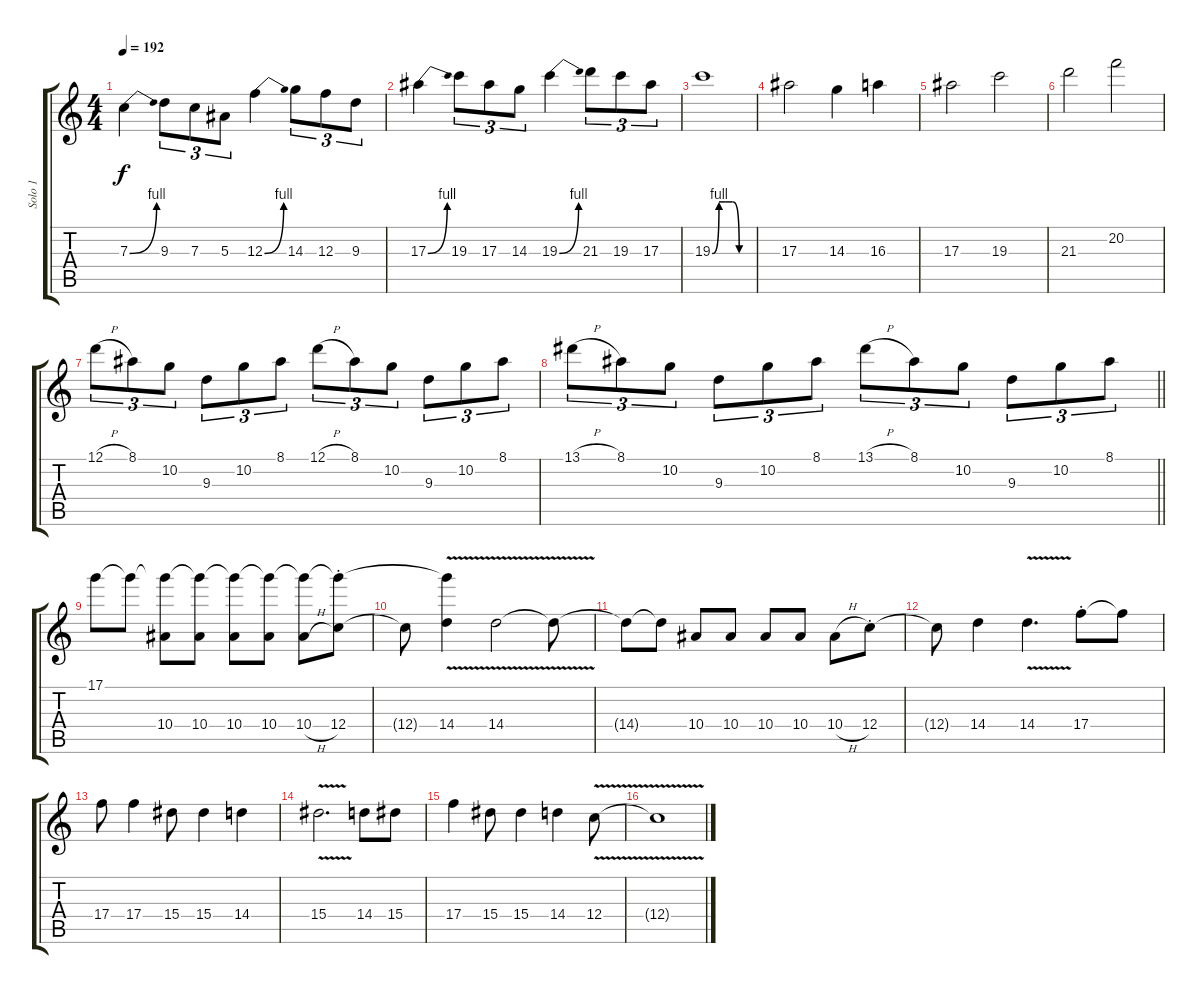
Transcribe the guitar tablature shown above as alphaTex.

\track ("Solo 1" "Solo 1") {instrument distortionguitar}
\staff {score tabs}
\tuning (D4 A3 F3 C3 G2 D2) {hide}
\ts (4 4)
\tempo 192
\clef g2
\ks c
7.3{be (bend 0 0 60 4)}.4{dy f} 9.3.8{tu (3 2)} 7.3.8{tu (3 2)} 5.3.8{tu (3 2)} 12.3{be (bend 0 0 60 4)}.4 14.3.8{tu (3 2)} 12.3.8{tu (3 2)} 9.3.8{tu (3 2)} |
17.3{be (bend 0 0 60 4)}.4 19.3.8{tu (3 2)} 17.3.8{tu (3 2)} 14.3.8{tu (3 2)} 19.3{be (bend 0 0 60 4)}.4 21.3.8{tu (3 2)} 19.3.8{tu (3 2)} 17.3.8{tu (3 2)} |
19.3{be (custom 0 0 10 4 20 4 30 4 40 0 60 0)}.1 |
17.3.2 14.3.4 16.3.4 |
17.3.2 19.3.2 |
21.3.2 20.2.2 |
12.1{h}.8{tu (3 2)} 8.1.8{tu (3 2)} 10.2.8{tu (3 2)} 9.3.8{tu (3 2)} 10.2.8{tu (3 2)} 8.1.8{tu (3 2)} 12.1{h}.8{tu (3 2)} 8.1.8{tu (3 2)} 10.2.8{tu (3 2)} 9.3.8{tu (3 2)} 10.2.8{tu (3 2)} 8.1.8{tu (3 2)} |
\barLineRight lightlight
13.1{h}.8{tu (3 2)} 8.1.8{tu (3 2)} 10.2.8{tu (3 2)} 9.3.8{tu (3 2)} 10.2.8{tu (3 2)} 8.1.8{tu (3 2)} 13.1{h}.8{tu (3 2)} 8.1.8{tu (3 2)} 10.2.8{tu (3 2)} 9.3.8{tu (3 2)} 10.2.8{tu (3 2)} 8.1.8{tu (3 2)} |
\section ("" "")
17.1.8 17.1{t}.8 (17.1{t} 10.4).8 (17.1{t} 10.4).8 (17.1{t} 10.4).8 (17.1{t} 10.4).8 (17.1{t} 10.4{h}).8 (17.1{t} 12.4{st}).8 |
12.4{t}.8 (17.1{t} 14.4{v}).4 14.4{v}.2 14.4{t}.8 |
14.4{t}.8 14.4{t}.8 10.4.8 10.4.8 10.4.8 10.4.8 10.4{h}.8 12.4{st}.8 |
12.4{t}.8 14.4.4 14.4{v}.4{d} 17.4{st}.8 17.4{t}.8 |
17.4.8 17.4.4 15.4.8 15.4.4 14.4.4 |
15.4{v}.2{d} 14.4.8 15.4.8 |
17.4.4 15.4.8 15.4.4 14.4.4 12.4{v}.8 |
12.4{t}.1
